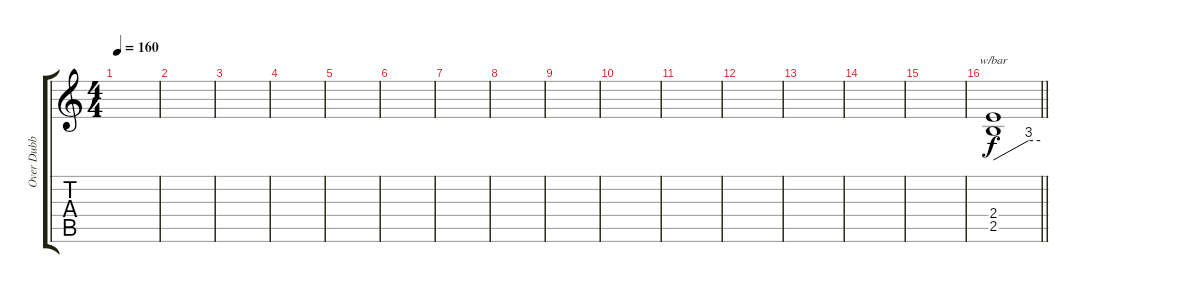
\track ("Over Dubb" "Over Dubb") {instrument distortionguitar}
\staff {score tabs}
\tuning (E4 B3 G3 D3 A2 E2) {hide}
\ts (4 4)
\tempo 160
\clef g2
\ks c
|
|
|
|
|
|
|
|
|
|
|
|
|
|
|
\barLineRight lightlight
(2.4 2.5).1{tbe (custom default 0 0 45 12 60 12)}
